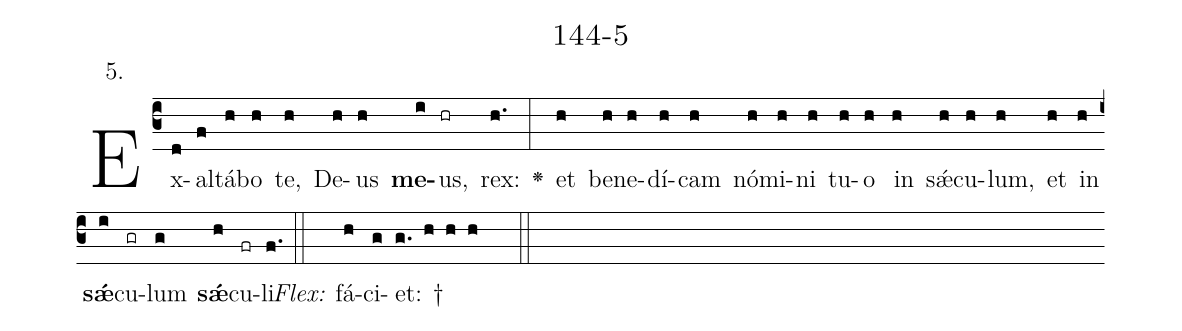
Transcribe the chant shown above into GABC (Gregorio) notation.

name: 144-5;
annotation: 5.;
%%
(c3)Ex(d)al(f)tá(h)bo(h) te,(h) De(h)us(h) <b>me</b>(i)us,(hr) rex:(h.) <v>\greheightstar</v>(:) et(h) be(h)ne(h)dí(h)cam(h) nó(h)mi(h)ni(h) tu(h)o(h) in(h) sǽ(h)cu(h)lum,(h) et(h) in(h) <b>sǽ</b>(i)cu(gr)lum(g) <b>sǽ</b>(h)cu(fr)li.(f.) (::)
<i>Flex:</i>()  fá(h)ci(g)et: †(g. h h h  ::)

%E(h) u(h) o(i) u(g) a(h) e.(f.) (::)
